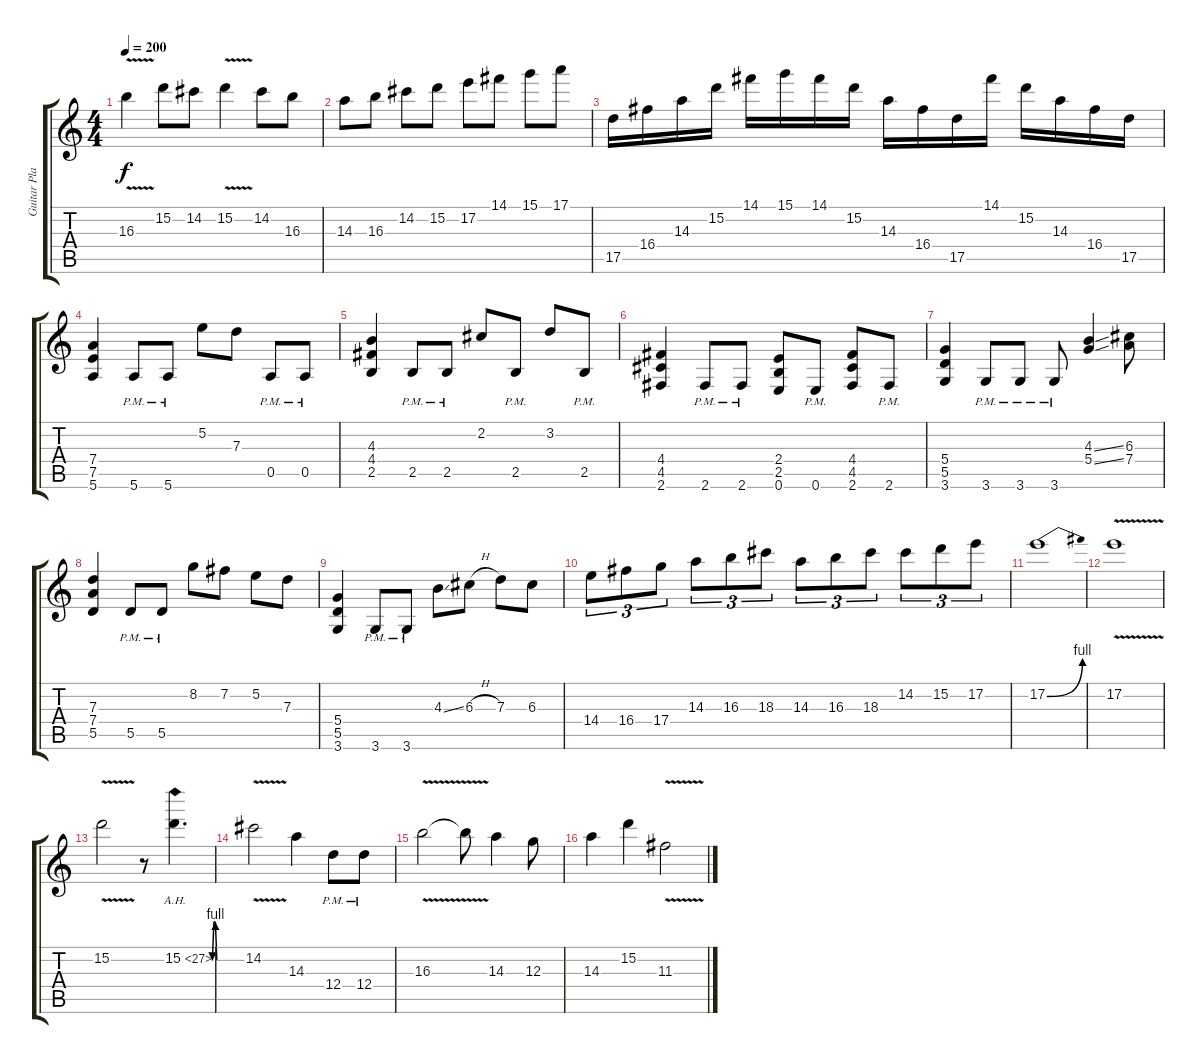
\track ("Guitar Player" "Guitar Pla") {instrument distortionguitar}
\staff {score tabs}
\tuning (E4 B3 G3 D3 A2 E2) {hide}
\ts (4 4)
\tempo 200
\clef g2
\ks c
16.3{v}.4{dy f} 15.2.8 14.2.8 15.2{v}.4 14.2.8 16.3.8 |
14.3.8 16.3.8 14.2.8 15.2.8 17.2.8 14.1.8 15.1.8 17.1.8 |
17.5.16 16.4.16 14.3.16 15.2.16 14.1.16 15.1.16 14.1.16 15.2.16 14.3.16 16.4.16 17.5.16 14.1.16 15.2.16 14.3.16 16.4.16 17.5.16 |
(7.4 7.5 5.6).4 5.6{pm}.8 5.6{pm}.8 5.2.8 7.3.8 0.5{pm}.8 0.5{pm}.8 |
(4.3 4.4 2.5).4 2.5{pm}.8 2.5{pm}.8 2.2.8 2.5{pm}.8 3.2.8 2.5{pm}.8 |
(4.4 4.5 2.6).4 2.6{pm}.8 2.6{pm}.8 (2.4 2.5 0.6).8 0.6{pm}.8 (4.4 4.5 2.6).8 2.6{pm}.8 |
(5.4 5.5 3.6).4 3.6{pm}.8 3.6{pm}.8 3.6{pm}.8 (4.3{ss} 5.4{ss}).4 (6.3 7.4).8 |
(7.3 7.4 5.5).4 5.5{pm}.8 5.5{pm}.8 8.2.8 7.2.8 5.2.8 7.3.8 |
(5.4 5.5 3.6).4 3.6{pm}.8 3.6{pm}.8 4.3{ss}.8 6.3{h}.8 7.3.8 6.3.8 |
14.4.8{tu (3 2)} 16.4.8{tu (3 2)} 17.4.8{tu (3 2)} 14.3.8{tu (3 2)} 16.3.8{tu (3 2)} 18.3.8{tu (3 2)} 14.3.8{tu (3 2)} 16.3.8{tu (3 2)} 18.3.8{tu (3 2)} 14.2.8{tu (3 2)} 15.2.8{tu (3 2)} 17.2.8{tu (3 2)} |
17.2{be (bend 0 0 60 4)}.1 |
17.2{v}.1 |
15.2{v}.2 r.8 15.2{be (custom 0 0 15 4 30 4 45 0 60 0) ah 12}.4{d} |
14.2{v}.2 14.3.4 12.4{pm}.8 12.4{pm}.8 |
16.3{v}.2 16.3{v t}.8 14.3.4 12.3.8 |
14.3.4 15.2.4 11.3{v}.2
